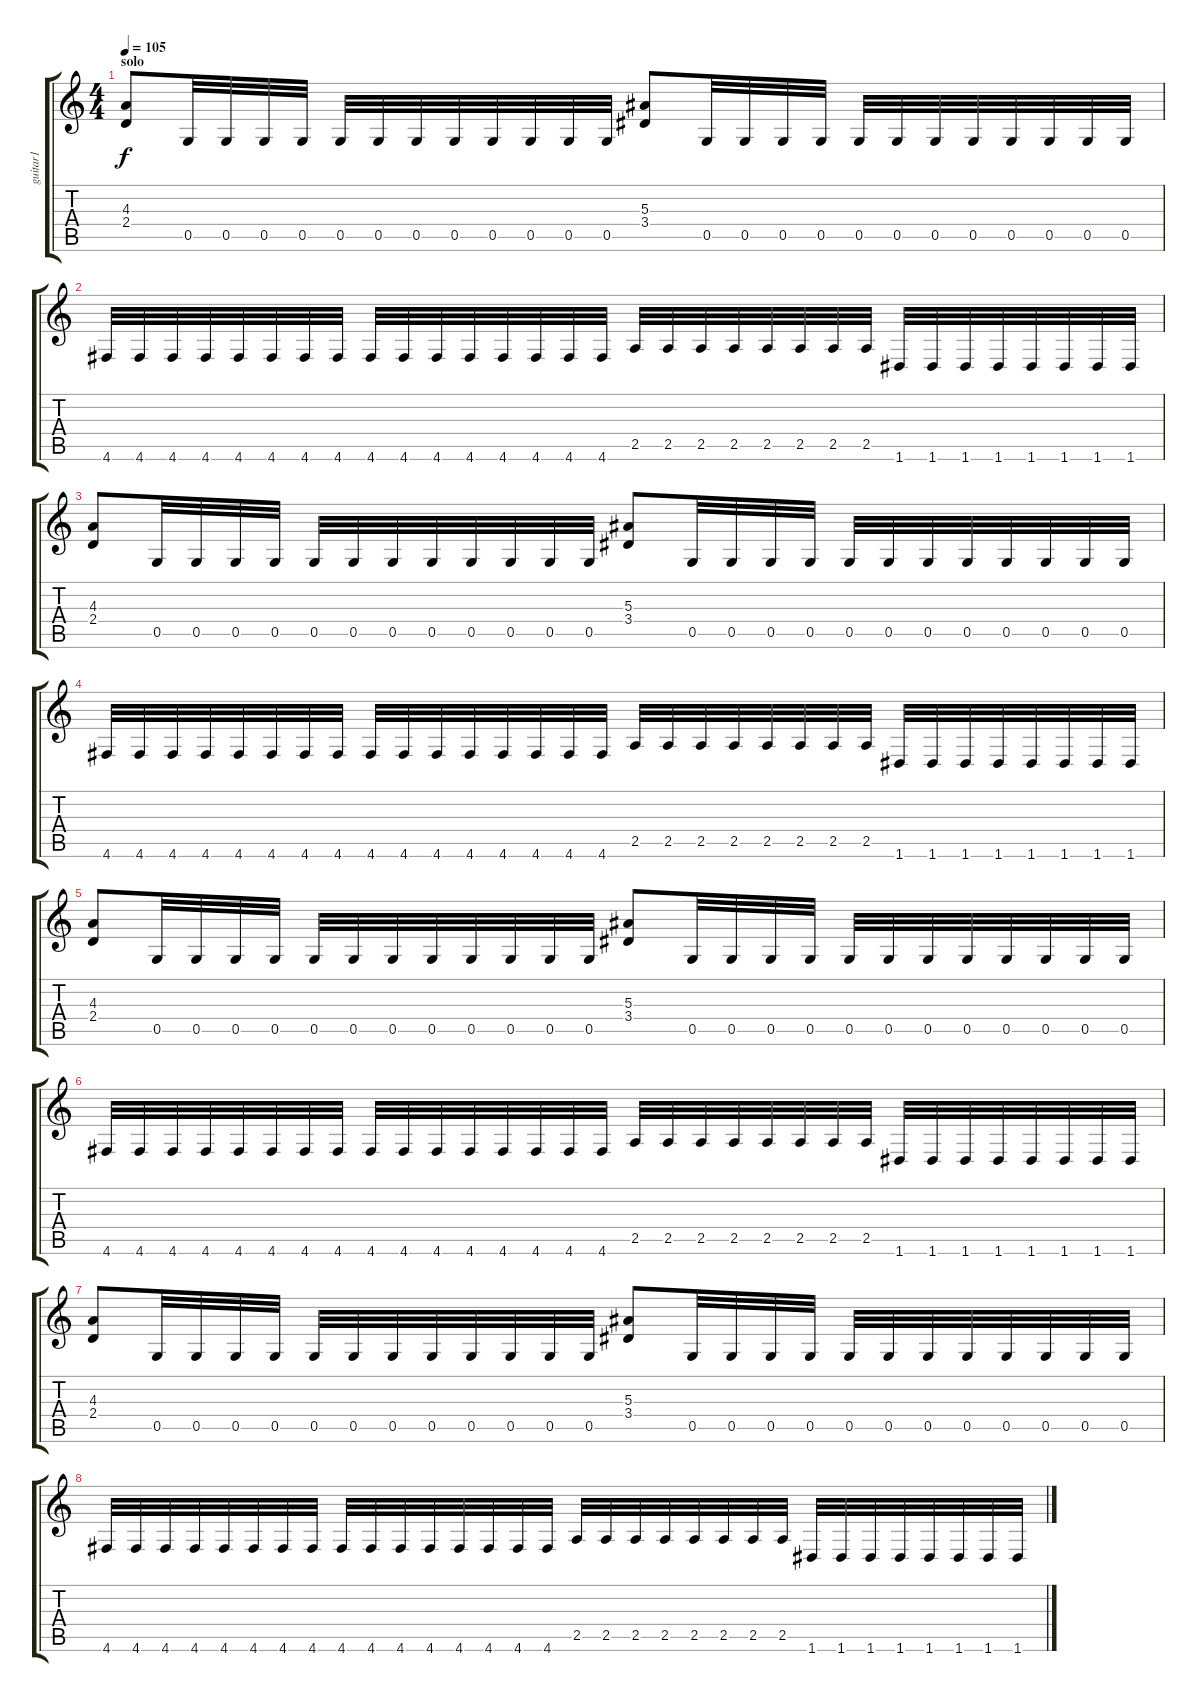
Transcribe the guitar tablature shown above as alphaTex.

\track ("guitar1" "guitar1") {instrument distortionguitar}
\staff {score tabs}
\tuning (D4 A3 F3 C3 G2 D2) {hide}
\ts (4 4)
\section ("" "solo")
\tempo 105
\clef g2
\ks c
(4.3 2.4).8{dy f} 0.5.32 0.5.32 0.5.32 0.5.32 0.5.32 0.5.32 0.5.32 0.5.32 0.5.32 0.5.32 0.5.32 0.5.32 (5.3 3.4).8 0.5.32 0.5.32 0.5.32 0.5.32 0.5.32 0.5.32 0.5.32 0.5.32 0.5.32 0.5.32 0.5.32 0.5.32 |
4.6.32 4.6.32 4.6.32 4.6.32 4.6.32 4.6.32 4.6.32 4.6.32 4.6.32 4.6.32 4.6.32 4.6.32 4.6.32 4.6.32 4.6.32 4.6.32 2.5.32 2.5.32 2.5.32 2.5.32 2.5.32 2.5.32 2.5.32 2.5.32 1.6.32 1.6.32 1.6.32 1.6.32 1.6.32 1.6.32 1.6.32 1.6.32 |
(4.3 2.4).8 0.5.32 0.5.32 0.5.32 0.5.32 0.5.32 0.5.32 0.5.32 0.5.32 0.5.32 0.5.32 0.5.32 0.5.32 (5.3 3.4).8 0.5.32 0.5.32 0.5.32 0.5.32 0.5.32 0.5.32 0.5.32 0.5.32 0.5.32 0.5.32 0.5.32 0.5.32 |
4.6.32 4.6.32 4.6.32 4.6.32 4.6.32 4.6.32 4.6.32 4.6.32 4.6.32 4.6.32 4.6.32 4.6.32 4.6.32 4.6.32 4.6.32 4.6.32 2.5.32 2.5.32 2.5.32 2.5.32 2.5.32 2.5.32 2.5.32 2.5.32 1.6.32 1.6.32 1.6.32 1.6.32 1.6.32 1.6.32 1.6.32 1.6.32 |
(4.3 2.4).8 0.5.32 0.5.32 0.5.32 0.5.32 0.5.32 0.5.32 0.5.32 0.5.32 0.5.32 0.5.32 0.5.32 0.5.32 (5.3 3.4).8 0.5.32 0.5.32 0.5.32 0.5.32 0.5.32 0.5.32 0.5.32 0.5.32 0.5.32 0.5.32 0.5.32 0.5.32 |
4.6.32 4.6.32 4.6.32 4.6.32 4.6.32 4.6.32 4.6.32 4.6.32 4.6.32 4.6.32 4.6.32 4.6.32 4.6.32 4.6.32 4.6.32 4.6.32 2.5.32 2.5.32 2.5.32 2.5.32 2.5.32 2.5.32 2.5.32 2.5.32 1.6.32 1.6.32 1.6.32 1.6.32 1.6.32 1.6.32 1.6.32 1.6.32 |
(4.3 2.4).8 0.5.32 0.5.32 0.5.32 0.5.32 0.5.32 0.5.32 0.5.32 0.5.32 0.5.32 0.5.32 0.5.32 0.5.32 (5.3 3.4).8 0.5.32 0.5.32 0.5.32 0.5.32 0.5.32 0.5.32 0.5.32 0.5.32 0.5.32 0.5.32 0.5.32 0.5.32 |
4.6.32 4.6.32 4.6.32 4.6.32 4.6.32 4.6.32 4.6.32 4.6.32 4.6.32 4.6.32 4.6.32 4.6.32 4.6.32 4.6.32 4.6.32 4.6.32 2.5.32 2.5.32 2.5.32 2.5.32 2.5.32 2.5.32 2.5.32 2.5.32 1.6.32 1.6.32 1.6.32 1.6.32 1.6.32 1.6.32 1.6.32 1.6.32
